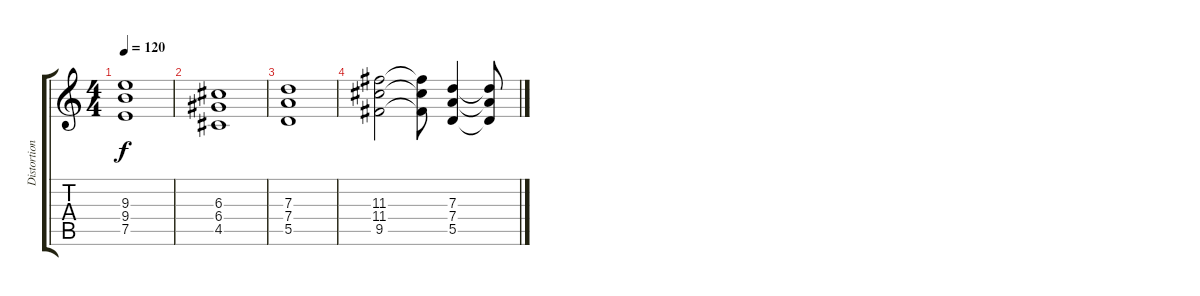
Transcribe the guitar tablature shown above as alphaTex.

\track ("Distortion" "Distortion") {instrument overdrivenguitar}
\staff {score tabs}
\tuning (E4 B3 G3 D3 A2 E2) {hide}
\ts (4 4)
\tempo 120
\clef g2
\ks c
(9.3 9.4 7.5).1{dy f} |
(6.3 6.4 4.5).1 |
(7.3 7.4 5.5).1 |
(11.3 11.4 9.5).2 (11.3{t} 11.4{t} 9.5{t}).8 (7.3 7.4 5.5).4 (7.3{t} 7.4{t} 5.5{t}).8
